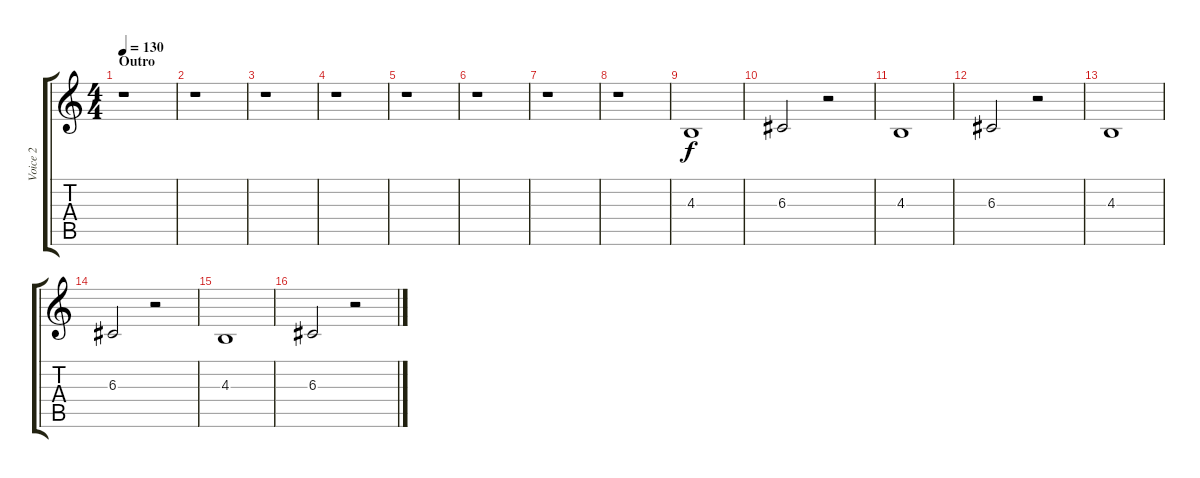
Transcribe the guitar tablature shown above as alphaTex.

\track ("Voice 2" "Voice 2") {instrument tenorsax}
\staff {score tabs}
\tuning (E4 B3 G3 D3 A2 E2) {hide}
\ts (4 4)
\section ("" "Outro")
\tempo 130
\clef g2
\ks c
r.1{dy f} |
r.1 |
r.1 |
r.1 |
r.1 |
r.1 |
r.1 |
r.1 |
4.3.1{volume 16} |
6.3.2 r.2 |
4.3.1 |
6.3.2 r.2 |
4.3.1 |
6.3.2 r.2 |
4.3.1 |
6.3.2 r.2
